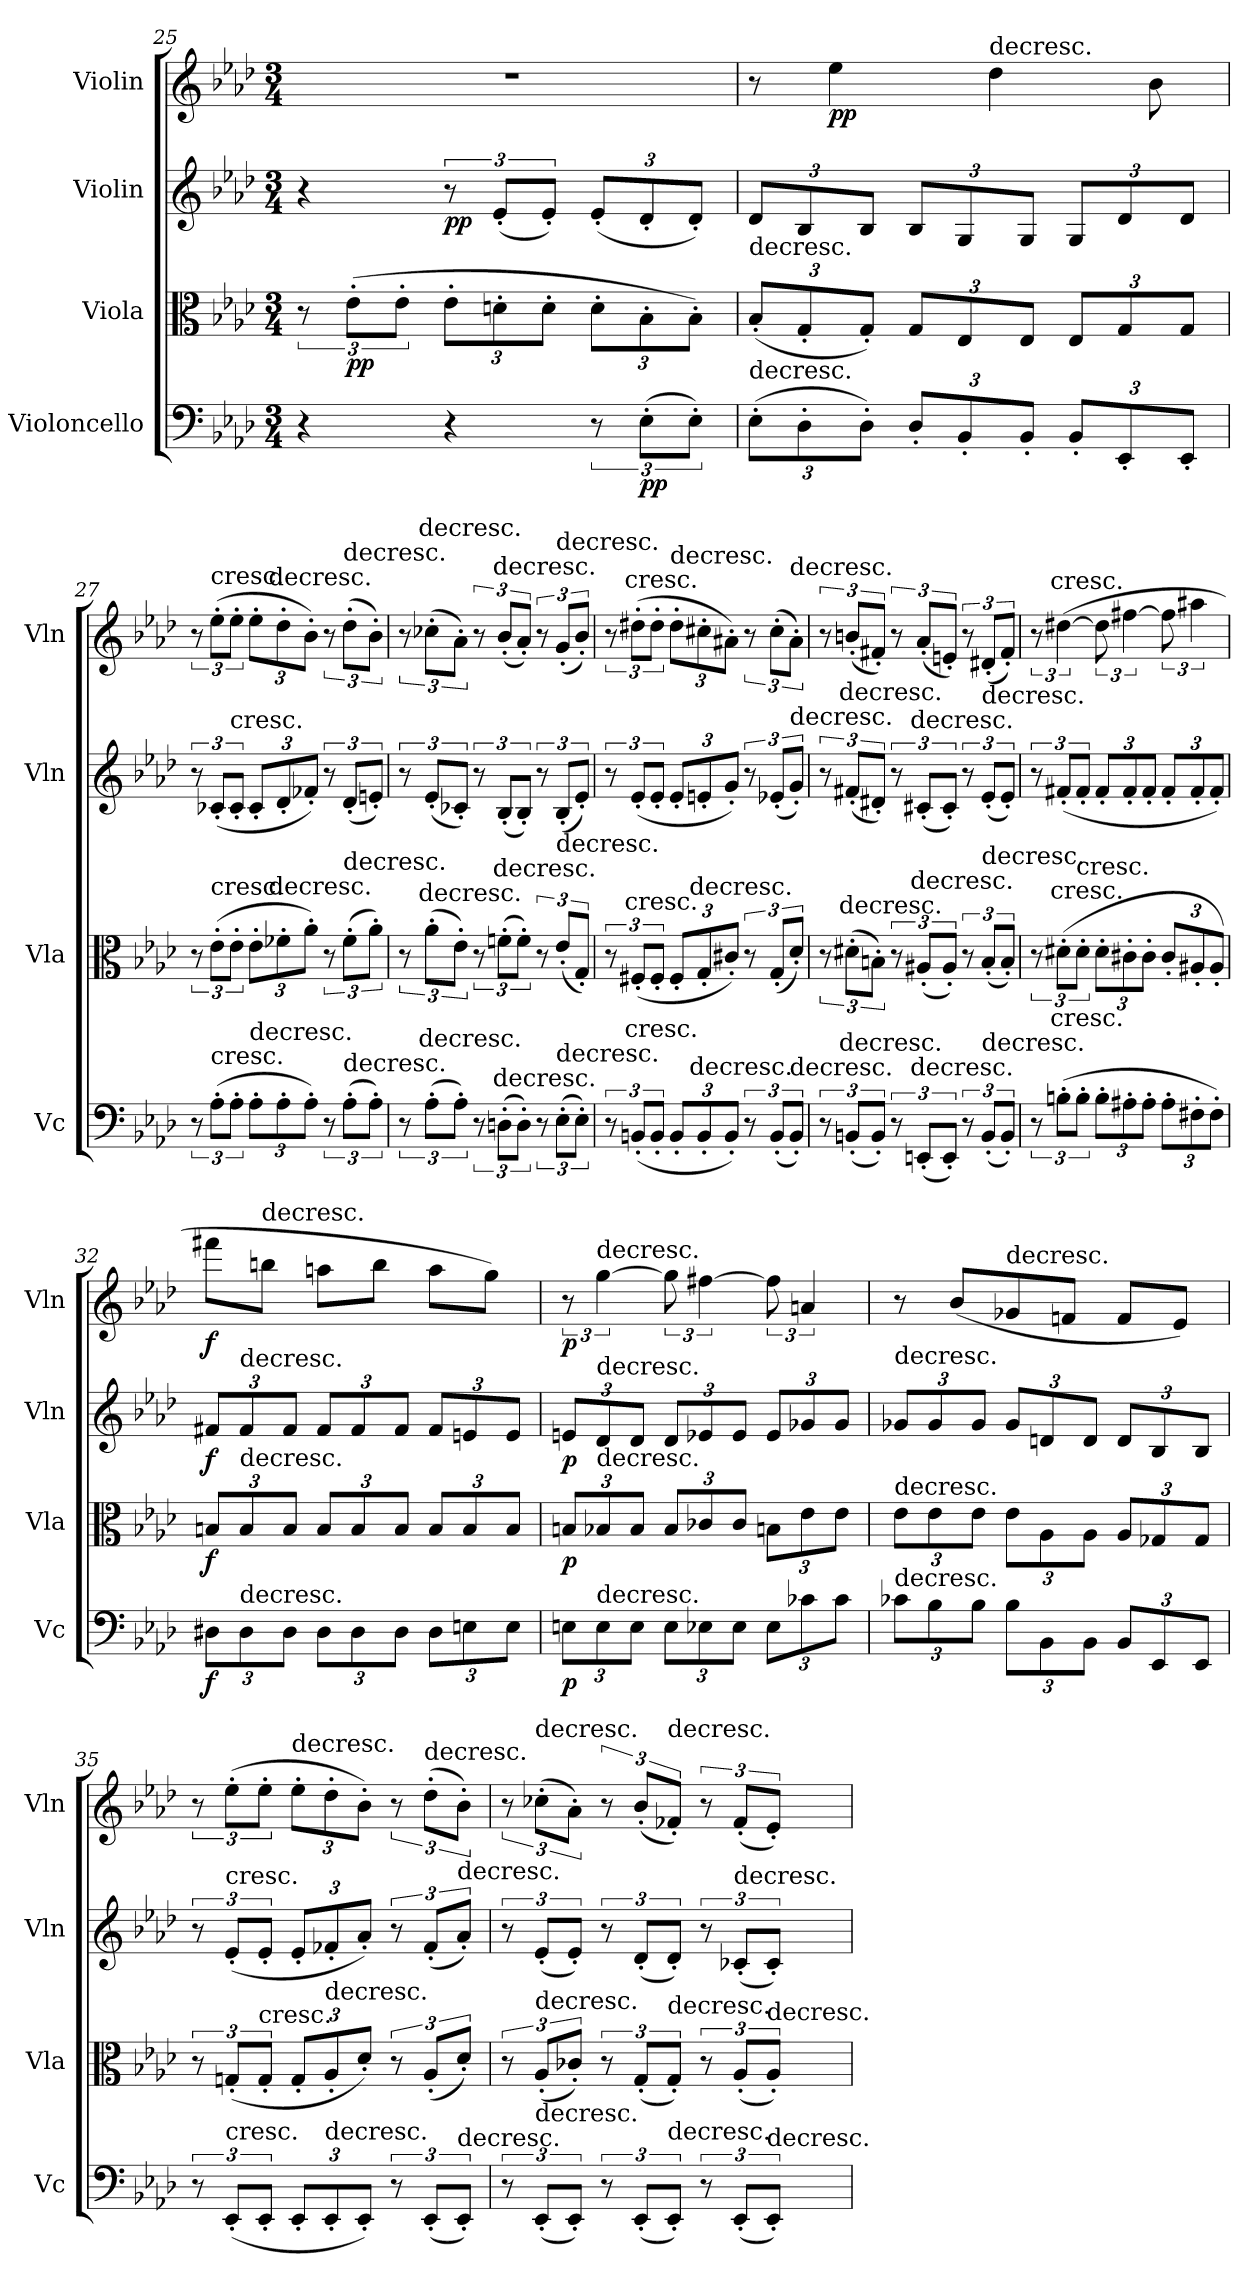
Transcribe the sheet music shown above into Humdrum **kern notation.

**kern	**dynam	**kern	**dynam	**kern	**dynam	**kern	**dynam
*part4	*part4	*part3	*part3	*part2	*part2	*part1	*part1
*staff4	*staff4	*staff3	*staff3	*staff2	*staff2	*staff1	*staff1
*I"Violoncello	*	*I"Viola	*	*I"Violin	*	*I"Violin	*
*I'Vc	*	*I'Vla	*	*I'Vln	*	*I'Vln	*
*clefF4	*	*clefC3	*	*clefG2	*	*clefG2	*
*k[b-e-a-d-]	*	*k[b-e-a-d-]	*	*k[b-e-a-d-]	*	*k[b-e-a-d-]	*
*M3/4	*	*M3/4	*	*M3/4	*	*M3/4	*
=25	=25	=25	=25	=25	=25	=25	=25
4r	.	12r	.	4r	.	2.r	.
.	.	(12e-'\L	pp	.	.	.	.
.	.	12e-'\J	.	.	.	.	.
4r	.	12e-'\L	.	12r	pp	.	.
.	.	12dn'\	.	(12e-'/L	.	.	.
.	.	12d'\J	.	12e-'/J)	.	.	.
12r	.	12d'\L	.	(12e-'/L	.	.	.
(12E-'\L	pp	12B-'\	.	12d-'/	.	.	.
12E-'\J)	.	12B-'\J)	.	12d-'/J)	.	.	.
=26	=26	=26	=26	=26	=26	=26	=26
!	!	!LO:TX:t=decresc.	!	!	!	!	!
!LO:TX:t=decresc.	!	!	!	!	!	!	!
(12E-'\L	.	(12B-'/L	.	12d-/L	.	8r	.
12D-'\	.	12G'/	.	12B-/	.	.	.
.	.	.	.	.	.	4ee-\	pp
12D-'\J)	.	12G'/J)	.	12B-/J	.	.	.
12D-'/L	.	12G/L	.	12B-/L	.	.	.
12BB-'/	.	12E-/	.	12G/	.	.	.
!	!	!	!	!	!	!LO:TX:t=decresc.	!
.	.	.	.	.	.	4dd-\	.
12BB-'/J	.	12E-/J	.	12G/J	.	.	.
12BB-'/L	.	12E-/L	.	12G/L	.	.	.
12EE-'/	.	12G/	.	12d-/	.	.	.
.	.	.	.	.	.	8b-\	.
12EE-'/J	.	12G/J	.	12d-/J	.	.	.
=27	=27	=27	=27	=27	=27	=27	=27
12r	.	12r	.	12r	.	12r	.
!	!	!	!	!	!	!LO:TX:t=cresc.	!
!	!	!LO:TX:t=cresc.	!	!	!	!	!
!LO:TX:t=cresc.	!	!	!	!	!	!	!
(12A-'\L	.	(12e-'\L	.	(12c-X'/L	.	(12ee-'\L	.
!	!	!	!	!LO:TX:t=cresc.	!	!	!
12A-'\J	.	12e-'\J	.	12c-'/J	.	12ee-'\J	.
!LO:TX:t=decresc.	!	!	!	!	!	!	!
12A-'\L	.	12e-'\L	.	12c-'/L	.	12ee-'\L	.
!	!	!	!	!	!	!LO:TX:t=decresc.	!
!	!	!LO:TX:t=decresc.	!	!	!	!	!
12A-'\	.	12f-X'\	.	12d-'/	.	12dd-'\	.
12A-'\J)	.	12a-'\J)	.	12f-X'/J)	.	12b-'\J)	.
12r	.	12r	.	12r	.	12r	.
!	!	!	!	!	!	!LO:TX:t=decresc.	!
!	!	!LO:TX:t=decresc.	!	!	!	!	!
!LO:TX:t=decresc.	!	!	!	!	!	!	!
(12A-'\L	.	(12f-'\L	.	(12d-'/L	.	(12dd-'\L	.
12A-'\J)	.	12a-'\J)	.	12en'/J)	.	12b-'\J)	.
=28	=28	=28	=28	=28	=28	=28	=28
12r	.	12r	.	12r	.	12r	.
!	!	!	!	!	!	!LO:TX:t=decresc.	!
!	!	!LO:TX:t=decresc.	!	!	!	!	!
!LO:TX:t=decresc.	!	!	!	!	!	!	!
(12A-'\L	.	(12a-'\L	.	(12e-'/L	.	(12cc-X'\L	.
12A-'\J)	.	12e-'\J)	.	12c-X'/J)	.	12a-'\J)	.
12r	.	12r	.	12r	.	12r	.
!	!	!	!	!	!	!LO:TX:t=decresc.	!
!	!	!LO:TX:t=decresc.	!	!	!	!	!
!LO:TX:t=decresc.	!	!	!	!	!	!	!
(12Dn'\L	.	(12fn'\L	.	(12B-'/L	.	(12b-'/L	.
12D'\J)	.	12f'\J)	.	12B-'/J)	.	12a-'/J)	.
12r	.	12r	.	12r	.	12r	.
!	!	!	!	!	!	!LO:TX:t=decresc.	!
!	!	!LO:TX:t=decresc.	!	!	!	!	!
!LO:TX:t=decresc.	!	!	!	!	!	!	!
(12E-'\L	.	(12e-'/L	.	(12B-'/L	.	(12g'/L	.
12E-'\J)	.	12G'/J)	.	12e-'/J)	.	12b-'/J)	.
=29	=29	=29	=29	=29	=29	=29	=29
12r	.	12r	.	12r	.	12r	.
!	!	!	!	!	!	!LO:TX:t=cresc.	!
!	!	!LO:TX:t=cresc.	!	!	!	!	!
!LO:TX:t=cresc.	!	!	!	!	!	!	!
(12BBn'/L	.	(12F#X'/L	.	(12e-'/L	.	(12dd#X'\L	.
12BB'/J	.	12F#'/J	.	12e-'/J	.	12dd#'\J	.
!	!	!	!	!	!	!LO:TX:t=decresc.	!
12BB'/L	.	12F#'/L	.	12e-'/L	.	12dd#'\L	.
!	!	!LO:TX:t=decresc.	!	!	!	!	!
!LO:TX:t=decresc.	!	!	!	!	!	!	!
12BB'/	.	12G'/	.	12en'/	.	12cc#X'\	.
12BB'/J)	.	12c#X'/J)	.	12g'/J)	.	12a#X'\J)	.
12r	.	12r	.	12r	.	12r	.
(12BB'/L	.	(12G'/L	.	(12e-X'/L	.	(12cc#'\L	.
!	!	!	!	!	!	!LO:TX:t=decresc.	!
!	!	!	!	!LO:TX:t=decresc.	!	!	!
!LO:TX:t=decresc.	!	!	!	!	!	!	!
12BB'/J)	.	12d-'/J)	.	12g'/J)	.	12a#'\J)	.
=30	=30	=30	=30	=30	=30	=30	=30
12r	.	12r	.	12r	.	12r	.
!	!	!	!	!LO:TX:t=decresc.	!	!	!
!	!	!LO:TX:t=decresc.	!	!	!	!	!
!LO:TX:t=decresc.	!	!	!	!	!	!	!
(12BBn'/L	.	(12d#X'\L	.	(12f#X'/L	.	(12bn'/L	.
12BB'/J)	.	12Bn'\J)	.	12d#X'/J)	.	12f#X'/J)	.
12r	.	12r	.	12r	.	12r	.
!	!	!	!	!LO:TX:t=decresc.	!	!	!
!	!	!LO:TX:t=decresc.	!	!	!	!	!
!LO:TX:t=decresc.	!	!	!	!	!	!	!
(12EEn'/L	.	(12A#X'/L	.	(12c#X'/L	.	(12a-'/L	.
12EE'/J)	.	12A#'/J)	.	12c#'/J)	.	12en'/J)	.
12r	.	12r	.	12r	.	12r	.
!	!	!	!	!LO:TX:t=decresc.	!	!	!
!	!	!LO:TX:t=decresc.	!	!	!	!	!
!LO:TX:t=decresc.	!	!	!	!	!	!	!
(12BB'/L	.	(12B'/L	.	(12e-'/L	.	(12d#X'/L	.
12BB'/J)	.	12B'/J)	.	12e-'/J)	.	12f#'/J)	.
=31	=31	=31	=31	=31	=31	=31	=31
12r	.	12r	.	12r	.	12r	.
!	!	!	!	!	!	!LO:TX:t=cresc.	!
!	!	!LO:TX:t=cresc.	!	!	!	!	!
!LO:TX:t=cresc.	!	!	!	!	!	!	!
(12Bn'\L	.	(12d#X'\L	.	(12f#X'/L	.	([6dd#X\	.
!	!	!LO:TX:t=cresc.	!	!	!	!	!
12B'\J	.	12d#'\J	.	12f#'/J	.	.	.
12B'\L	.	12d#'\L	.	12f#'/L	.	12dd#\]	.
12A#X'\	.	12c#X'\	.	12f#'/	.	[6ff#X\	.
12A#'\J	.	12c#'\J	.	12f#'/J	.	.	.
12A#'\L	.	12c#'/L	.	12f#'/L	.	12ff#\]	.
12F#X'\	.	12A#X'/	.	12f#'/	.	6aa#X\	.
12F#'\J)	.	12A#'/J)	.	12f#'/J)	.	.	.
=32	=32	=32	=32	=32	=32	=32	=32
12D#X\L	f	12Bn/L	f	12f#X/L	f	8fff#X\L	f
!	!	!	!	!LO:TX:t=decresc.	!	!	!
!	!	!LO:TX:t=decresc.	!	!	!	!	!
!LO:TX:t=decresc.	!	!	!	!	!	!	!
12D#\	.	12B/	.	12f#/	.	.	.
!	!	!	!	!	!	!LO:TX:t=decresc.	!
.	.	.	.	.	.	8bbn\J	.
12D#\J	.	12B/J	.	12f#/J	.	.	.
12D#\L	.	12B/L	.	12f#/L	.	8aan\L	.
12D#\	.	12B/	.	12f#/	.	.	.
.	.	.	.	.	.	8bb\J	.
12D#\J	.	12B/J	.	12f#/J	.	.	.
12D#\L	.	12B/L	.	12f#/L	.	8aa\L	.
12En\	.	12B/	.	12en/	.	.	.
.	.	.	.	.	.	8gg\J)	.
12E\J	.	12B/J	.	12e/J	.	.	.
=33	=33	=33	=33	=33	=33	=33	=33
12En\L	p	12Bn/L	p	12en/L	p	12r	p
!	!	!	!	!	!	!LO:TX:t=decresc.	!
!	!	!	!	!LO:TX:t=decresc.	!	!	!
!	!	!LO:TX:t=decresc.	!	!	!	!	!
!LO:TX:t=decresc.	!	!	!	!	!	!	!
12E\	.	12B-X/	.	12d-/	.	[6gg\	.
12E\J	.	12B-/J	.	12d-/J	.	.	.
12E\L	.	12B-/L	.	12d-/L	.	12gg\]	.
12E-X\	.	12c-X/	.	12e-X/	.	[6ff#X\	.
12E-\J	.	12c-/J	.	12e-/J	.	.	.
12E-\L	.	12Bn\L	.	12e-/L	.	12ff#\]	.
12c-X\	.	12e-\	.	12g-X/	.	6an/	.
12c-\J	.	12e-\J	.	12g-/J	.	.	.
=34	=34	=34	=34	=34	=34	=34	=34
!	!	!	!	!LO:TX:t=decresc.	!	!	!
!	!	!LO:TX:t=decresc.	!	!	!	!	!
!LO:TX:t=decresc.	!	!	!	!	!	!	!
12c-X\L	.	12e-\L	.	12g-X/L	.	8r	.
12B-\	.	12e-\	.	12g-/	.	.	.
.	.	.	.	.	.	(8b-/L	.
12B-\J	.	12e-\J	.	12g-/J	.	.	.
!	!	!	!	!	!	!LO:TX:t=decresc.	!
12B-\L	.	12e-\L	.	12g-/L	.	8g-X/	.
12BB-\	.	12A-\	.	12dn/	.	.	.
.	.	.	.	.	.	8fn/J	.
12BB-\J	.	12A-\J	.	12d/J	.	.	.
12BB-/L	.	12A-/L	.	12d/L	.	8f/L	.
12EE-/	.	12G-X/	.	12B-/	.	.	.
.	.	.	.	.	.	8e-/J)	.
12EE-/J	.	12G-/J	.	12B-/J	.	.	.
=35	=35	=35	=35	=35	=35	=35	=35
12r	.	12r	.	12r	.	12r	.
!	!	!	!	!LO:TX:t=cresc.	!	!	!
!LO:TX:t=cresc.	!	!	!	!	!	!	!
(12EE-'/L	.	(12Gn'/L	.	(12e-'/L	.	(12ee-'\L	.
!	!	!LO:TX:t=cresc.	!	!	!	!	!
12EE-'/J	.	12G'/J	.	12e-'/J	.	12ee-'\J	.
!	!	!	!	!	!	!LO:TX:t=decresc.	!
12EE-'/L	.	12G'/L	.	12e-'/L	.	12ee-'\L	.
!	!	!LO:TX:t=decresc.	!	!	!	!	!
!LO:TX:t=decresc.	!	!	!	!	!	!	!
12EE-'/	.	12A-'/	.	12f-X'/	.	12dd-'\	.
12EE-'/J)	.	12d-'/J)	.	12a-'/J)	.	12b-'\J)	.
12r	.	12r	.	12r	.	12r	.
!	!	!	!	!	!	!LO:TX:t=decresc.	!
(12EE-'/L	.	(12A-'/L	.	(12f-'/L	.	(12dd-'\L	.
!	!	!	!	!LO:TX:t=decresc.	!	!	!
!LO:TX:t=decresc.	!	!	!	!	!	!	!
12EE-'/J)	.	12d-'/J)	.	12a-'/J)	.	12b-'\J)	.
=36	=36	=36	=36	=36	=36	=36	=36
12r	.	12r	.	12r	.	12r	.
!	!	!	!	!	!	!LO:TX:t=decresc.	!
!	!	!LO:TX:t=decresc.	!	!	!	!	!
!LO:TX:t=decresc.	!	!	!	!	!	!	!
(12EE-'/L	.	(12A-'/L	.	(12e-'/L	.	(12cc-X'\L	.
12EE-'/J)	.	12c-X'/J)	.	12e-'/J)	.	12a-'\J)	.
12r	.	12r	.	12r	.	12r	.
(12EE-'/L	.	(12G'/L	.	(12d-'/L	.	(12b-'/L	.
!	!	!	!	!	!	!LO:TX:t=decresc.	!
!	!	!LO:TX:t=decresc.	!	!	!	!	!
!LO:TX:t=decresc.	!	!	!	!	!	!	!
12EE-'/J)	.	12G'/J)	.	12d-'/J)	.	12f-X'/J)	.
12r	.	12r	.	12r	.	12r	.
!	!	!	!	!LO:TX:t=decresc.	!	!	!
(12EE-'/L	.	(12A-'/L	.	(12c-X'/L	.	(12f-'/L	.
!	!	!LO:TX:t=decresc.	!	!	!	!	!
!LO:TX:t=decresc.	!	!	!	!	!	!	!
12EE-'/J)	.	12A-'/J)	.	12c-'/J)	.	12e-'/J)	.
=	=	=	=	=	=	=	=
*-	*-	*-	*-	*-	*-	*-	*-
